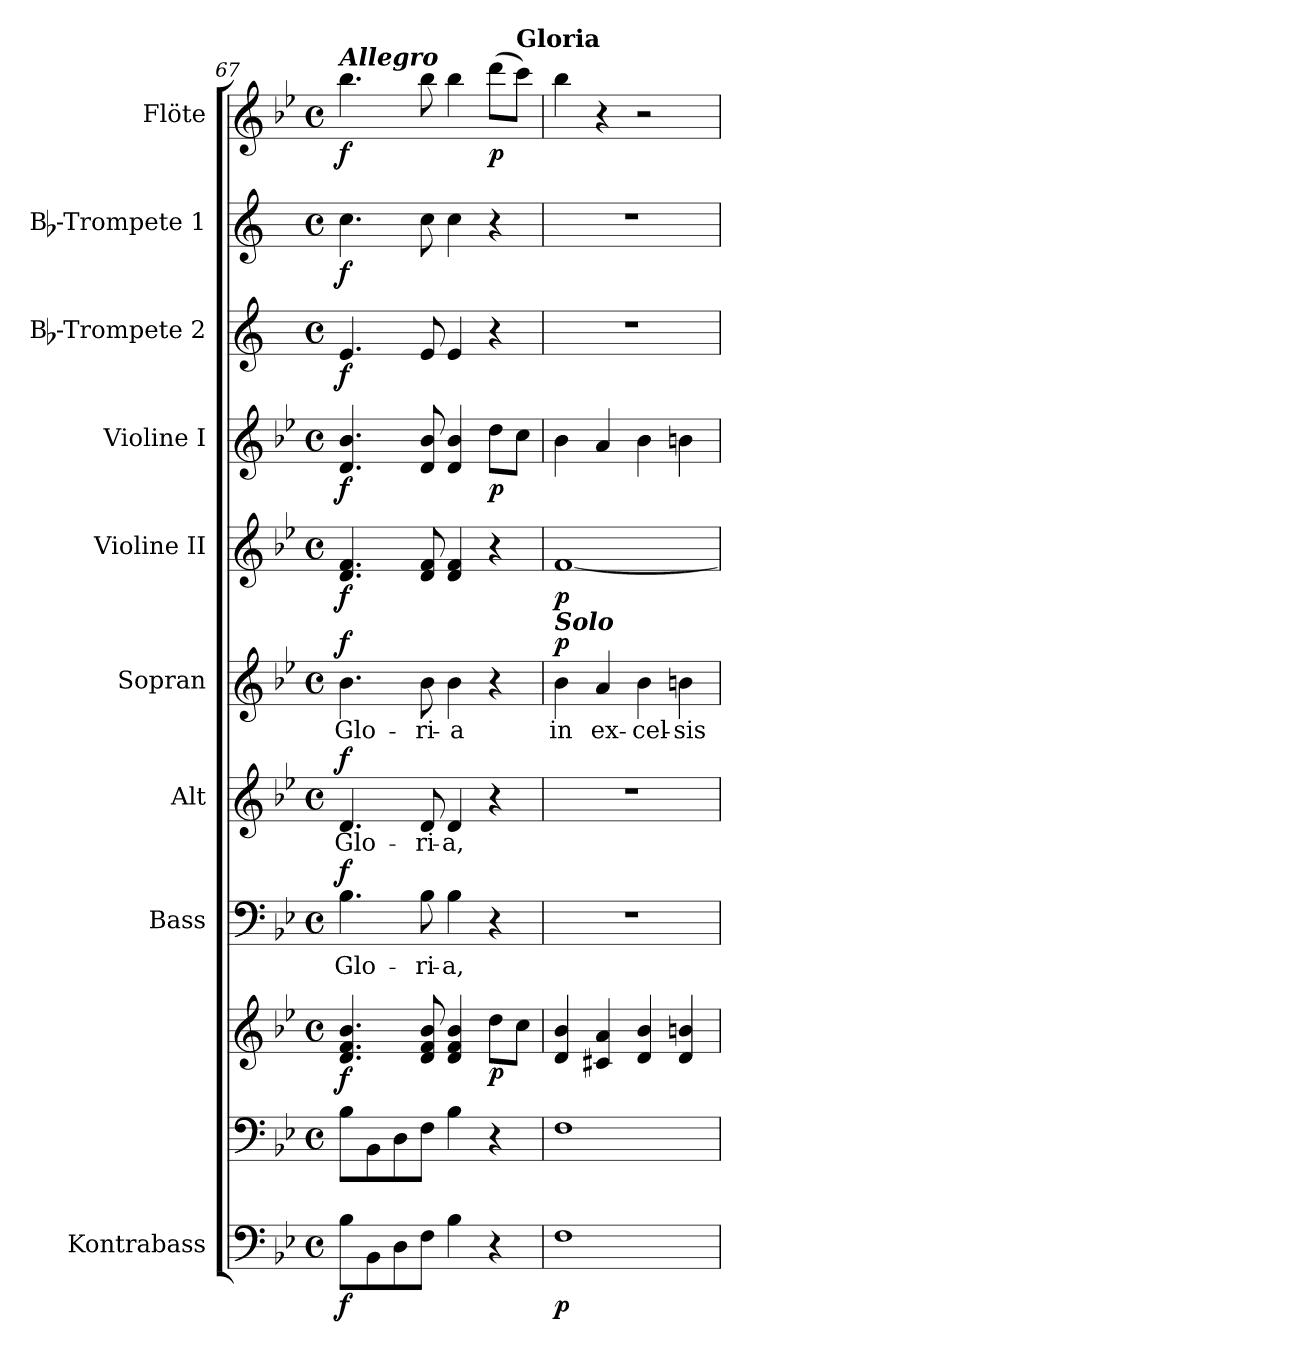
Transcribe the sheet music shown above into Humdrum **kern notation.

**kern	**dynam	**kern	**kern	**dynam	**kern	**text	**dynam	**kern	**text	**dynam	**kern	**text	**dynam	**kern	**dynam	**kern	**dynam	**kern	**dynam	**kern	**dynam	**kern	**dynam
*part10	*part10	*part9	*part9	*part9	*part8	*part8	*part8	*part7	*part7	*part7	*part6	*part6	*part6	*part5	*part5	*part4	*part4	*part3	*part3	*part2	*part2	*part1	*part1
*staff11	*staff11	*staff10	*staff9	*staff9/10	*staff8	*staff8	*staff8	*staff7	*staff7	*staff7	*staff6	*staff6	*staff6	*staff5	*staff5	*staff4	*staff4	*staff3	*staff3	*staff2	*staff2	*staff1	*staff1
*I"Kontrabass	*	*	*	*	*I"Bass	*	*	*I"Alt	*	*	*I"Sopran	*	*	*I"Violine II	*	*I"Violine I	*	*I"Bb-Trompete 2	*	*I"Bb-Trompete 1	*	*I"Flöte	*
*I'Kb.	*	*	*	*	*I'B.	*	*	*I'A.	*	*	*I'S.	*	*	*I'Vl. II	*	*I'Vl. I	*	*I'Bb Trp. 2	*	*I'Bb Trp. 1	*	*I'Fl.	*
!!LO:PB:g=z
*clefF4	*	*clefF4	*clefG2	*	*clefF4	*	*	*clefG2	*	*	*clefG2	*	*	*clefG2	*	*clefG2	*	*clefG2	*	*clefG2	*	*clefG2	*
*ITrd7c12	*	*	*	*	*	*	*	*	*	*	*	*	*	*	*	*	*	*ITrd1c2	*	*ITrd1c2	*	*	*
*k[b-e-]	*	*k[b-e-]	*k[b-e-]	*	*k[b-e-]	*	*	*k[b-e-]	*	*	*k[b-e-]	*	*	*k[b-e-]	*	*k[b-e-]	*	*k[b-e-]	*	*k[b-e-]	*	*k[b-e-]	*
*B-:	*	*B-:	*B-:	*	*B-:	*	*	*B-:	*	*	*B-:	*	*	*B-:	*	*B-:	*	*B-:	*	*B-:	*	*B-:	*
*M4/4	*	*M4/4	*M4/4	*	*M4/4	*	*	*M4/4	*	*	*M4/4	*	*	*M4/4	*	*M4/4	*	*M4/4	*	*M4/4	*	*M4/4	*
*met(c)	*	*met(c)	*met(c)	*	*met(c)	*	*	*met(c)	*	*	*met(c)	*	*	*met(c)	*	*met(c)	*	*met(c)	*	*met(c)	*	*met(c)	*
=67	=67	=67	=67	=67	=67	=67	=67	=67	=67	=67	=67	=67	=67	=67	=67	=67	=67	=67	=67	=67	=67	=67	=67
!	!	!	!	!	!	!	!	!	!	!	!	!	!	!	!	!	!	!	!	!	!	!LO:TX:a:Bi:t=Allegro	!
!	!LO:DY:b	!	!	!LO:DY:b	!	!LO:LY:b	!LO:DY:a	!	!LO:LY:b	!LO:DY:a	!	!LO:LY:b	!LO:DY:a	!	!LO:DY:b	!	!LO:DY:b	!	!LO:DY:b	!	!LO:DY:b	!	!LO:DY:b
8BB-\L	f	8B-\L	4.d/ 4.f/ 4.b-/	f	4.B-\	Glo-	f	4.d/	Glo-	f	4.b-\	Glo-	f	4.d/ 4.f/	f	4.d/ 4.b-/	f	4.d/	f	4.b-\	f	4.bb-\	f
8BBB-\	.	8BB-\	.	.	.	.	.	.	.	.	.	.	.	.	.	.	.	.	.	.	.	.	.
8DD\	.	8D\	.	.	.	.	.	.	.	.	.	.	.	.	.	.	.	.	.	.	.	.	.
!	!	!	!	!	!	!LO:LY:b	!	!	!LO:LY:b	!	!	!LO:LY:b	!	!	!	!	!	!	!	!	!	!	!
8FF\J	.	8F\J	8d/ 8f/ 8b-/	.	8B-\	-ri-	.	8d/	-ri-	.	8b-\	-ri-	.	8d/ 8f/	.	8d/ 8b-/	.	8d/	.	8b-\	.	8bb-\	.
!	!	!	!	!	!	!LO:LY:b	!	!	!LO:LY:b	!	!	!LO:LY:b	!	!	!	!	!	!	!	!	!	!	!
4BB-\	.	4B-\	4d/ 4f/ 4b-/	.	4B-\	-a,	.	4d/	-a,	.	4b-\	-a	.	4d/ 4f/	.	4d/ 4b-/	.	4d/	.	4b-\	.	4bb-\	.
!	!	!	!	!LO:DY:b	!	!	!	!	!	!	!	!	!	!	!	!	!LO:DY:b	!	!	!	!	!	!LO:DY:b
4r	.	4r	8dd\L	p	4r	.	.	4r	.	.	4r	.	.	4r	.	8dd\L	p	4r	.	4r	.	(>8ddd\L	p
!	!	!	!	!	!	!	!	!	!	!	!	!	!	!	!	!	!	!	!	!	!	!LO:TX:a:B:t=Gloria	!
.	.	.	8cc\J	.	.	.	.	.	.	.	.	.	.	.	.	8cc\J	.	.	.	.	.	8ccc\J)	.
=68	=68	=68	=68	=68	=68	=68	=68	=68	=68	=68	=68	=68	=68	=68	=68	=68	=68	=68	=68	=68	=68	=68	=68
!	!	!	!	!	!	!	!	!	!	!	!LO:TX:a:Bi:t=Solo	!	!	!	!	!	!	!	!	!	!	!	!
!	!LO:DY:b	!	!	!	!	!	!	!	!	!	!	!LO:LY:b	!LO:DY:a	!	!LO:DY:b	!	!	!	!	!	!	!	!
1FF	p	1F	4d/ 4b-/	.	1r	.	.	1r	.	.	4b-\	in	p	[1f	p	4b-\	.	1r	.	1r	.	4bb-\	.
!	!	!	!	!	!	!	!	!	!	!	!	!LO:LY:b	!	!	!	!	!	!	!	!	!	!	!
.	.	.	4c#X/ 4a/	.	.	.	.	.	.	.	4a/	ex-	.	.	.	4a/	.	.	.	.	.	4r	.
!	!	!	!	!	!	!	!	!	!	!	!	!LO:LY:b	!	!	!	!	!	!	!	!	!	!	!
.	.	.	4d/ 4b-/	.	.	.	.	.	.	.	4b-\	-cel-	.	.	.	4b-\	.	.	.	.	.	2r	.
!	!	!	!	!	!	!	!	!	!	!	!	!LO:LY:b	!	!	!	!	!	!	!	!	!	!	!
.	.	.	4d/ 4bn/	.	.	.	.	.	.	.	4bn\	-sis	.	.	.	4bn\	.	.	.	.	.	.	.
=	=	=	=	=	=	=	=	=	=	=	=	=	=	=	=	=	=	=	=	=	=	=	=
*-	*-	*-	*-	*-	*-	*-	*-	*-	*-	*-	*-	*-	*-	*-	*-	*-	*-	*-	*-	*-	*-	*-	*-
